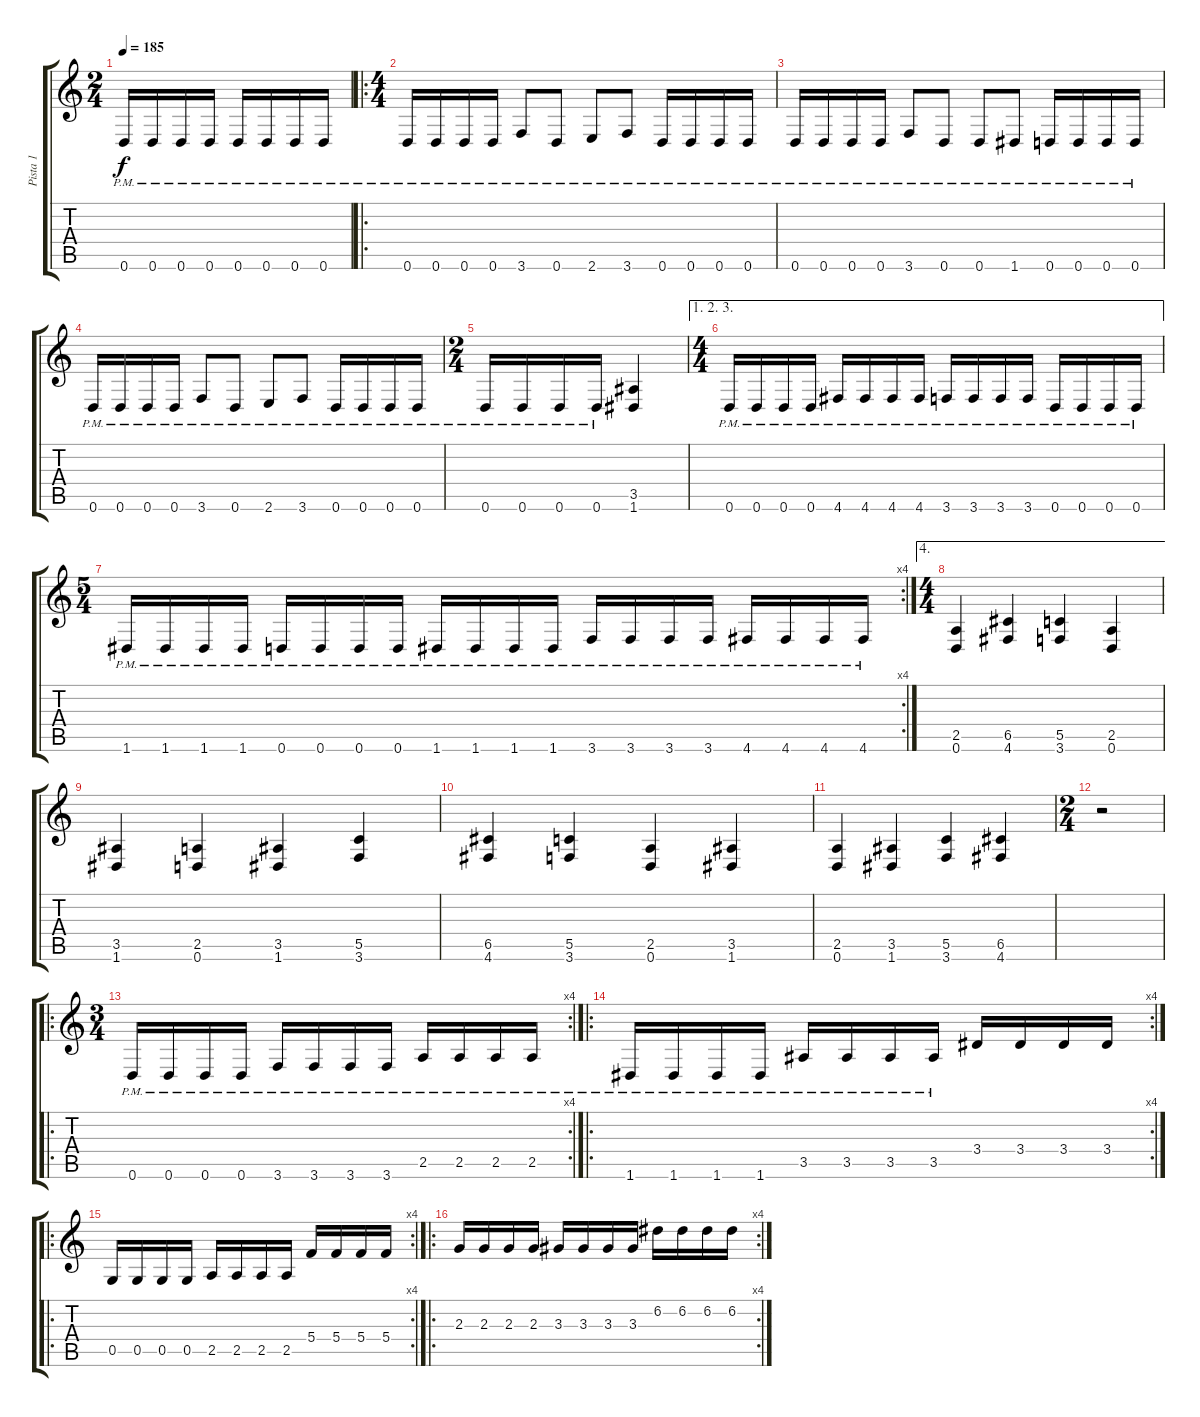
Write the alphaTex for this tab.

\track ("Pista 1" "Pista 1") {instrument distortionguitar}
\staff {score tabs}
\tuning (D4 A3 F3 C3 G2 D2) {hide}
\ts (2 4)
\tempo 185
\clef g2
\ks c
0.6{pm}.16{dy f} 0.6{pm}.16 0.6{pm}.16 0.6{pm}.16 0.6{pm}.16 0.6{pm}.16 0.6{pm}.16 0.6{pm}.16 |
\ro
\ts (4 4)
0.6{pm}.16 0.6{pm}.16 0.6{pm}.16 0.6{pm}.16 3.6{pm}.8 0.6{pm}.8 2.6{pm}.8 3.6{pm}.8 0.6{pm}.16 0.6{pm}.16 0.6{pm}.16 0.6{pm}.16 |
0.6{pm}.16 0.6{pm}.16 0.6{pm}.16 0.6{pm}.16 3.6{pm}.8 0.6{pm}.8 0.6{pm}.8 1.6{pm}.8 0.6{pm}.16 0.6{pm}.16 0.6{pm}.16 0.6{pm}.16 |
0.6{pm}.16 0.6{pm}.16 0.6{pm}.16 0.6{pm}.16 3.6{pm}.8 0.6{pm}.8 2.6{pm}.8 3.6{pm}.8 0.6{pm}.16 0.6{pm}.16 0.6{pm}.16 0.6{pm}.16 |
\ts (2 4)
0.6{pm}.16 0.6{pm}.16 0.6{pm}.16 0.6{pm}.16 (3.5 1.6).4 |
\ae (1 2 3)
\ts (4 4)
0.6{pm}.16 0.6{pm}.16 0.6{pm}.16 0.6{pm}.16 4.6{pm}.16 4.6{pm}.16 4.6{pm}.16 4.6{pm}.16 3.6{pm}.16 3.6{pm}.16 3.6{pm}.16 3.6{pm}.16 0.6{pm}.16 0.6{pm}.16 0.6{pm}.16 0.6{pm}.16 |
\rc 4
\ts (5 4)
1.6{pm}.16 1.6{pm}.16 1.6{pm}.16 1.6{pm}.16 0.6{pm}.16 0.6{pm}.16 0.6{pm}.16 0.6{pm}.16 1.6{pm}.16 1.6{pm}.16 1.6{pm}.16 1.6{pm}.16 3.6{pm}.16 3.6{pm}.16 3.6{pm}.16 3.6{pm}.16 4.6{pm}.16 4.6{pm}.16 4.6{pm}.16 4.6{pm}.16 |
\ae 4
\ts (4 4)
(2.5 0.6).4 (6.5 4.6).4 (5.5 3.6).4 (2.5 0.6).4 |
(3.5 1.6).4 (2.5 0.6).4 (3.5 1.6).4 (5.5 3.6).4 |
(6.5 4.6).4 (5.5 3.6).4 (2.5 0.6).4 (3.5 1.6).4 |
(2.5 0.6).4 (3.5 1.6).4 (5.5 3.6).4 (6.5 4.6).4 |
\ts (2 4)
r.2 |
\ro
\rc 4
\ts (3 4)
0.6{pm}.16 0.6{pm}.16 0.6{pm}.16 0.6{pm}.16 3.6{pm}.16 3.6{pm}.16 3.6{pm}.16 3.6{pm}.16 2.5{pm}.16 2.5{pm}.16 2.5{pm}.16 2.5{pm}.16 |
\ro
\rc 4
1.6{pm}.16 1.6{pm}.16 1.6{pm}.16 1.6{pm}.16 3.5{pm}.16 3.5{pm}.16 3.5{pm}.16 3.5{pm}.16 3.4.16 3.4.16 3.4.16 3.4.16 |
\ro
\rc 4
0.5.16 0.5.16 0.5.16 0.5.16 2.5.16 2.5.16 2.5.16 2.5.16 5.4.16 5.4.16 5.4.16 5.4.16 |
\ro
\rc 4
2.3.16 2.3.16 2.3.16 2.3.16 3.3.16 3.3.16 3.3.16 3.3.16 6.2.16 6.2.16 6.2.16 6.2.16
